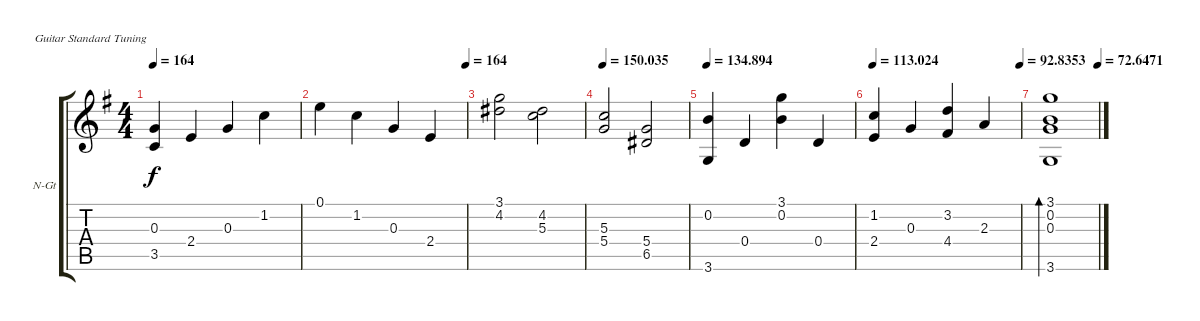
\defaultSystemsLayout 4
\bracketExtendMode groupsimilarinstruments
\firstSystemTrackNameOrientation horizontal
\otherSystemsTrackNameOrientation horizontal
\track ("Nylon Guitar" "N-Gt") {instrument acousticguitarnylon}
\staff {score tabs}
\tuning (E4 B3 G3 D3 A2 E2)
\ts (4 4)
\tempo 164
\clef g2
\ks g
(3.5 0.3).4{dy f} 2.4.4 0.3.4 1.2.4 |
\tempo (164 1)
0.1.4 1.2.4 0.3.4 2.4.4 |
(3.1 4.2).2 (4.2 5.3).2 |
\tempo
150.035 (5.3 5.4).2 (5.4 6.5).2 |
\tempo
134.894 (0.2 3.6).4 0.4.4 (3.1 0.2).4 0.4.4 |
\tempo
113.024
\tempo (92.8353 1)
(1.2 2.4).4 0.3.4 (3.2 4.4).4 2.3.4 |
\tempo (72.6471 1)
(3.6 0.3 0.2 3.1).1{bd 488}
